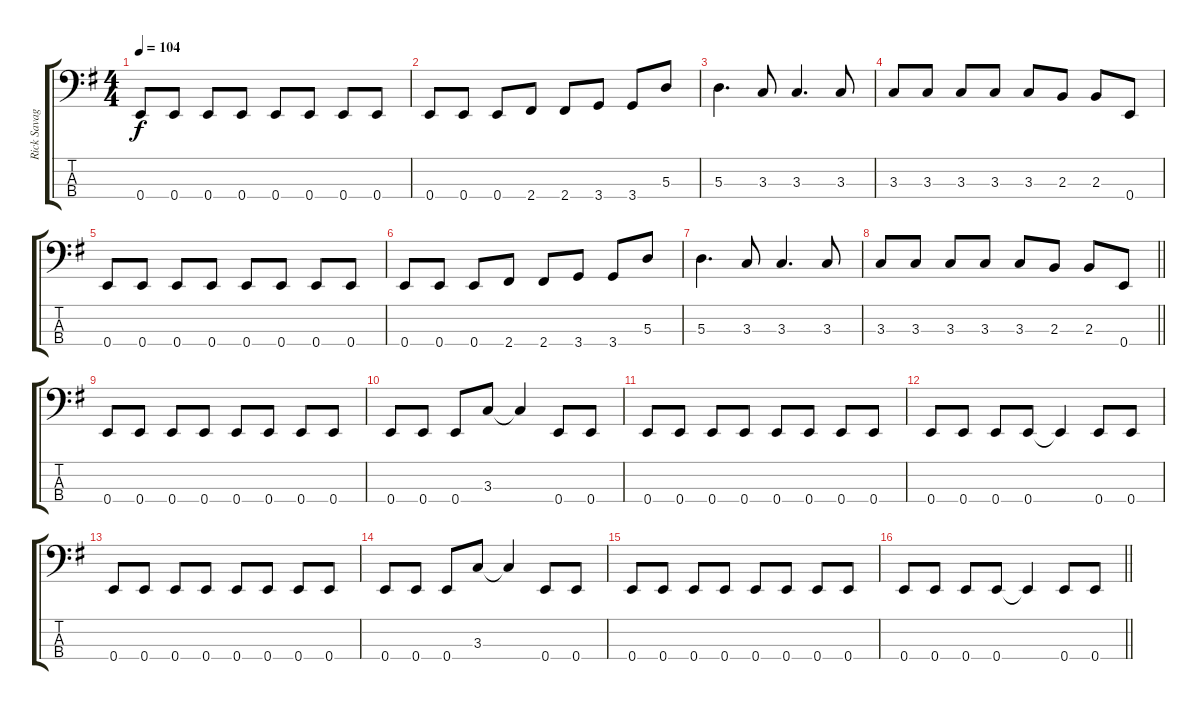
\track ("Rick Savage" "Rick Savag") {instrument electricbasspick}
\staff {score tabs}
\tuning (G2 D2 A1 E1) {hide}
\ts (4 4)
\tempo 104
\clef f4
\ks eminor
0.4.8{dy f} 0.4.8 0.4.8 0.4.8 0.4.8 0.4.8 0.4.8 0.4.8 |
0.4.8 0.4.8 0.4.8 2.4.8 2.4.8 3.4.8 3.4.8 5.3.8 |
5.3.4{d} 3.3.8 3.3.4{d} 3.3.8 |
3.3.8 3.3.8 3.3.8 3.3.8 3.3.8 2.3.8 2.3.8 0.4.8 |
0.4.8 0.4.8 0.4.8 0.4.8 0.4.8 0.4.8 0.4.8 0.4.8 |
0.4.8 0.4.8 0.4.8 2.4.8 2.4.8 3.4.8 3.4.8 5.3.8 |
5.3.4{d} 3.3.8 3.3.4{d} 3.3.8 |
\barLineRight lightlight
3.3.8 3.3.8 3.3.8 3.3.8 3.3.8 2.3.8 2.3.8 0.4.8 |
0.4.8 0.4.8 0.4.8 0.4.8 0.4.8 0.4.8 0.4.8 0.4.8 |
0.4.8 0.4.8 0.4.8 3.3.8 3.3{t}.4 0.4.8 0.4.8 |
0.4.8 0.4.8 0.4.8 0.4.8 0.4.8 0.4.8 0.4.8 0.4.8 |
0.4.8 0.4.8 0.4.8 0.4.8 0.4{t}.4 0.4.8 0.4.8 |
0.4.8 0.4.8 0.4.8 0.4.8 0.4.8 0.4.8 0.4.8 0.4.8 |
0.4.8 0.4.8 0.4.8 3.3.8 3.3{t}.4 0.4.8 0.4.8 |
0.4.8 0.4.8 0.4.8 0.4.8 0.4.8 0.4.8 0.4.8 0.4.8 |
\barLineRight lightlight
0.4.8 0.4.8 0.4.8 0.4.8 0.4{t}.4 0.4.8 0.4.8
